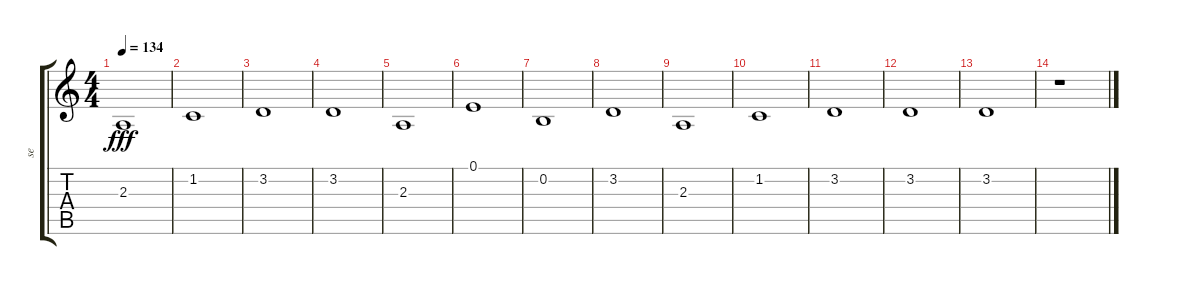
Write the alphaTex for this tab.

\track ("se" "se") {instrument marimba}
\staff {score tabs}
\tuning (E4 B3 G3 D3 A2 E2) {hide}
\ts (4 4)
\tempo 134
\clef g2
\ks c
2.3.1{dy fff} |
1.2.1 |
3.2.1 |
3.2.1 |
2.3.1 |
0.1.1 |
0.2.1 |
3.2.1 |
2.3.1 |
1.2.1 |
3.2.1 |
3.2.1 |
3.2.1 |
r.1
